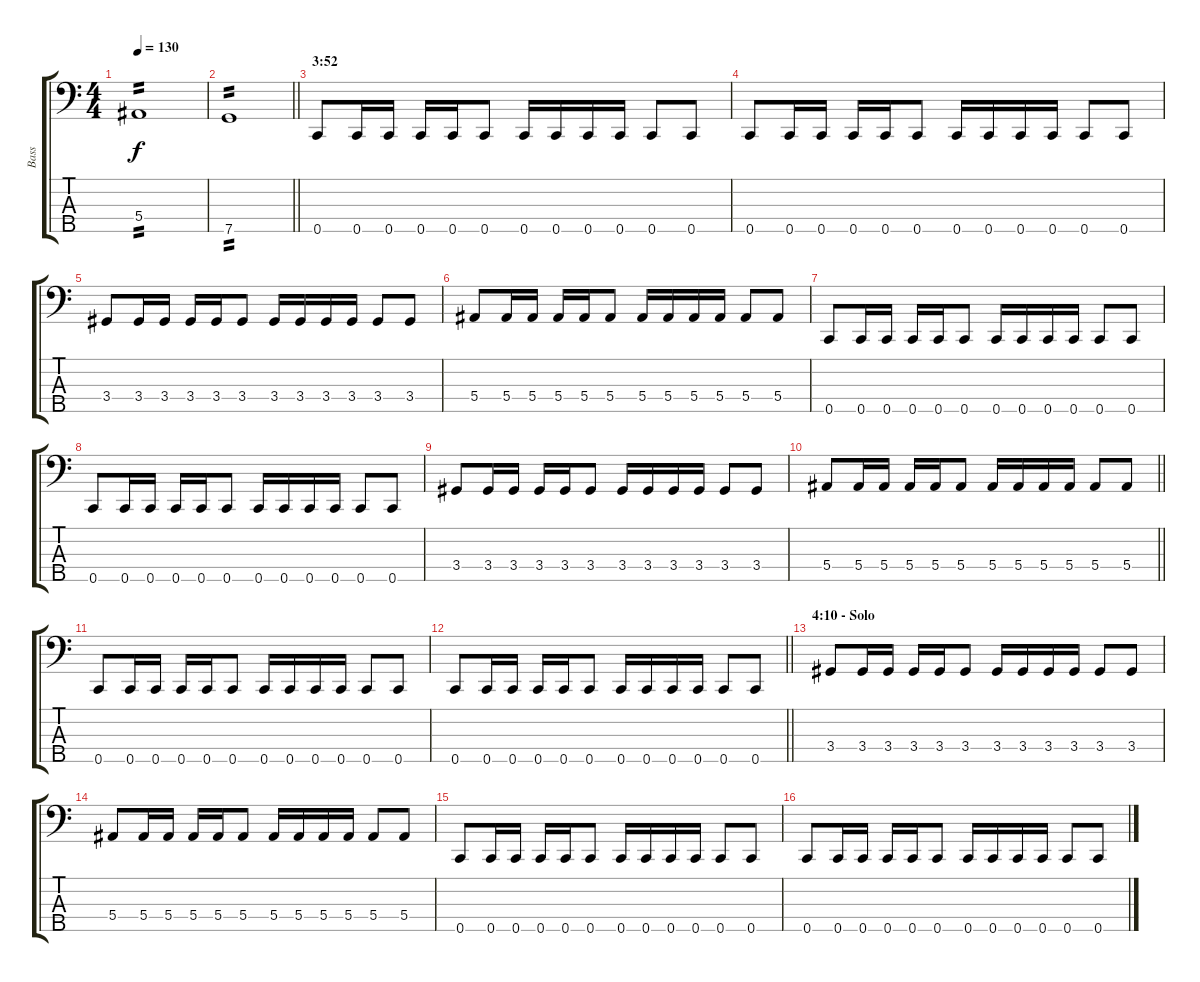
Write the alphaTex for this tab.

\track ("Bass" "Bass") {instrument electricbasspick}
\staff {score tabs}
\tuning (Ab2 Eb2 Bb1 F1 C1) {hide}
\ts (4 4)
\tempo 130
\clef f4
\ks c
5.4.1{tp 2 dy f} |
\barLineRight lightlight
7.5.1{tp 2} |
\section ("" "3:52")
0.5.8 0.5.16 0.5.16 0.5.16 0.5.16 0.5.8 0.5.16 0.5.16 0.5.16 0.5.16 0.5.8 0.5.8 |
0.5.8 0.5.16 0.5.16 0.5.16 0.5.16 0.5.8 0.5.16 0.5.16 0.5.16 0.5.16 0.5.8 0.5.8 |
3.4.8 3.4.16 3.4.16 3.4.16 3.4.16 3.4.8 3.4.16 3.4.16 3.4.16 3.4.16 3.4.8 3.4.8 |
5.4.8 5.4.16 5.4.16 5.4.16 5.4.16 5.4.8 5.4.16 5.4.16 5.4.16 5.4.16 5.4.8 5.4.8 |
0.5.8 0.5.16 0.5.16 0.5.16 0.5.16 0.5.8 0.5.16 0.5.16 0.5.16 0.5.16 0.5.8 0.5.8 |
0.5.8 0.5.16 0.5.16 0.5.16 0.5.16 0.5.8 0.5.16 0.5.16 0.5.16 0.5.16 0.5.8 0.5.8 |
3.4.8 3.4.16 3.4.16 3.4.16 3.4.16 3.4.8 3.4.16 3.4.16 3.4.16 3.4.16 3.4.8 3.4.8 |
\barLineRight lightlight
5.4.8 5.4.16 5.4.16 5.4.16 5.4.16 5.4.8 5.4.16 5.4.16 5.4.16 5.4.16 5.4.8 5.4.8 |
0.5.8 0.5.16 0.5.16 0.5.16 0.5.16 0.5.8 0.5.16 0.5.16 0.5.16 0.5.16 0.5.8 0.5.8 |
\barLineRight lightlight
0.5.8 0.5.16 0.5.16 0.5.16 0.5.16 0.5.8 0.5.16 0.5.16 0.5.16 0.5.16 0.5.8 0.5.8 |
\section ("" "4:10 - Solo")
3.4.8 3.4.16 3.4.16 3.4.16 3.4.16 3.4.8 3.4.16 3.4.16 3.4.16 3.4.16 3.4.8 3.4.8 |
5.4.8 5.4.16 5.4.16 5.4.16 5.4.16 5.4.8 5.4.16 5.4.16 5.4.16 5.4.16 5.4.8 5.4.8 |
0.5.8 0.5.16 0.5.16 0.5.16 0.5.16 0.5.8 0.5.16 0.5.16 0.5.16 0.5.16 0.5.8 0.5.8 |
0.5.8 0.5.16 0.5.16 0.5.16 0.5.16 0.5.8 0.5.16 0.5.16 0.5.16 0.5.16 0.5.8 0.5.8
